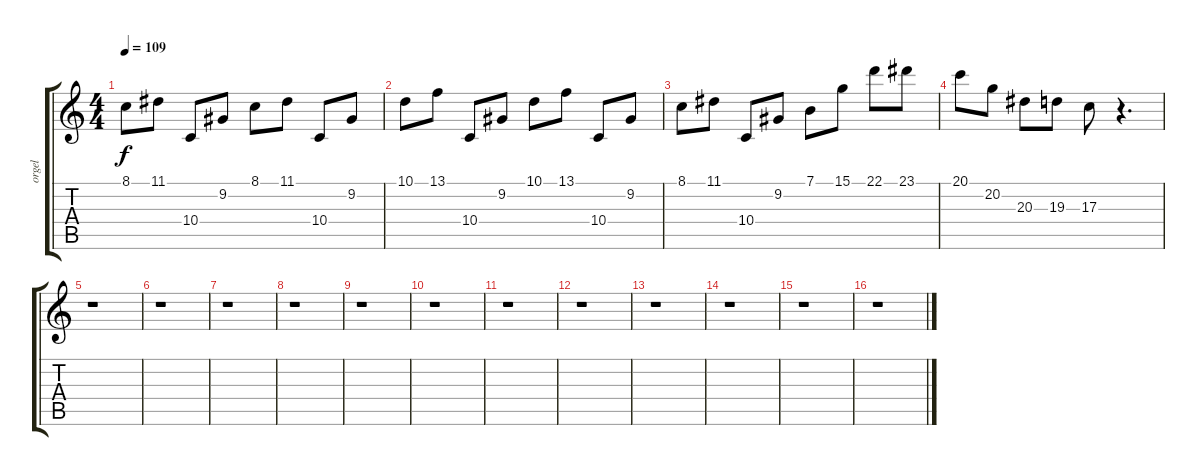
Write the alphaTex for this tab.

\track ("orgel" "orgel") {instrument musicbox}
\staff {score tabs}
\tuning (E4 B3 G3 D3 A2 E2) {hide}
\ts (4 4)
\tempo 109
\clef g2
\ks c
8.1.8{dy f} 11.1.8 10.4.8 9.2.8 8.1.8 11.1.8 10.4.8 9.2.8 |
10.1.8 13.1.8 10.4.8 9.2.8 10.1.8 13.1.8 10.4.8 9.2.8 |
8.1.8 11.1.8 10.4.8 9.2.8 7.1.8 15.1.8 22.1.8 23.1.8 |
20.1.8 20.2.8 20.3.8 19.3.8 17.3.8 r.4{d} |
r.1 |
r.1 |
r.1 |
r.1 |
r.1 |
r.1 |
r.1 |
r.1 |
r.1 |
r.1 |
r.1 |
r.1
